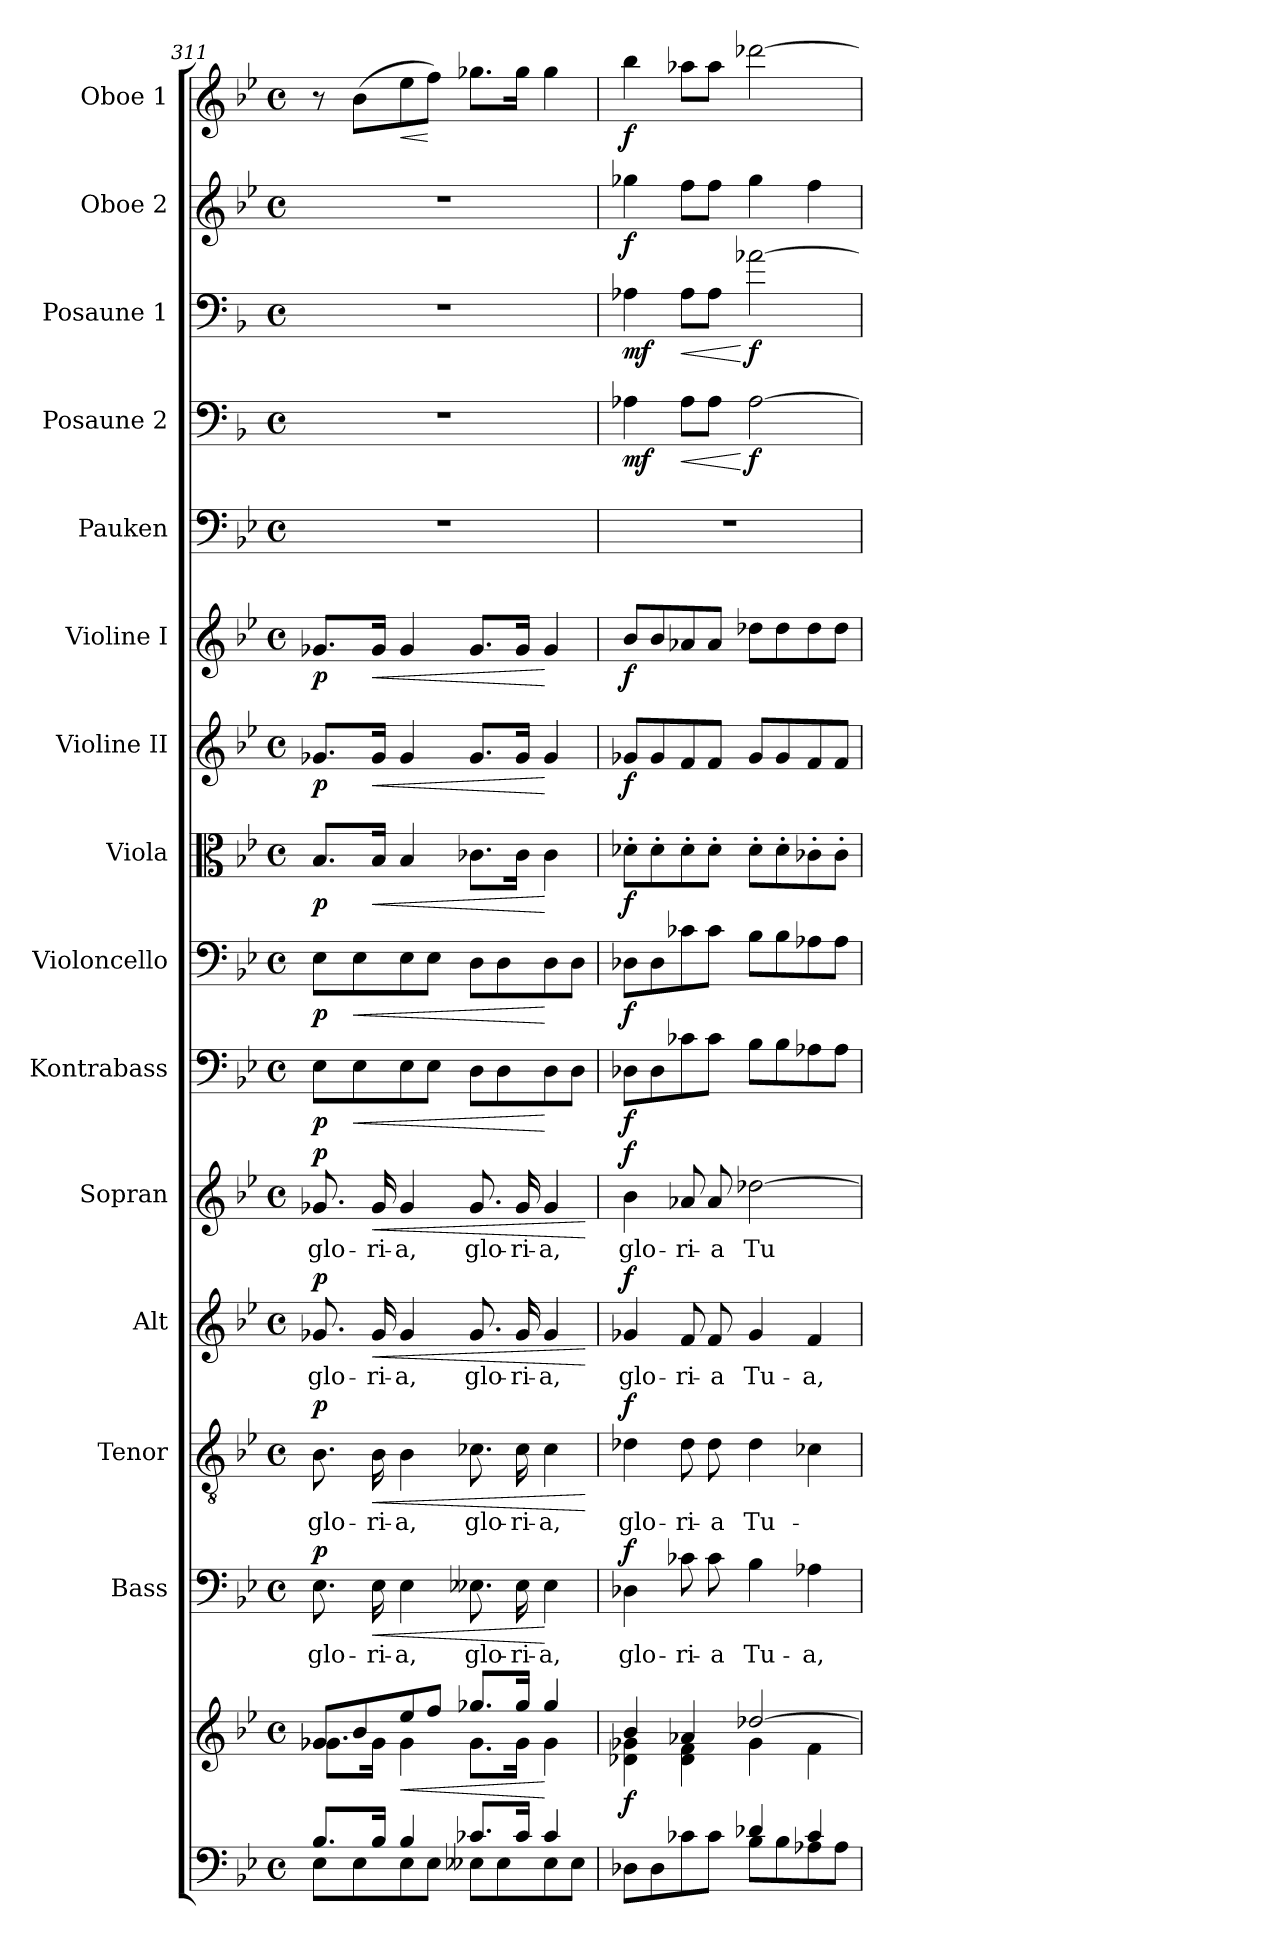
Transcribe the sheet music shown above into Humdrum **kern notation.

**kern	**kern	**dynam	**kern	**text	**dynam	**kern	**text	**dynam	**kern	**text	**dynam	**kern	**text	**dynam	**kern	**dynam	**kern	**dynam	**kern	**dynam	**kern	**dynam	**kern	**dynam	**kern	**kern	**dynam	**kern	**dynam	**kern	**dynam	**kern	**dynam
*part15	*part15	*part15	*part14	*part14	*part14	*part13	*part13	*part13	*part12	*part12	*part12	*part11	*part11	*part11	*part10	*part10	*part9	*part9	*part8	*part8	*part7	*part7	*part6	*part6	*part5	*part4	*part4	*part3	*part3	*part2	*part2	*part1	*part1
*staff16	*staff15	*staff15/16	*staff14	*staff14	*staff14	*staff13	*staff13	*staff13	*staff12	*staff12	*staff12	*staff11	*staff11	*staff11	*staff10	*staff10	*staff9	*staff9	*staff8	*staff8	*staff7	*staff7	*staff6	*staff6	*staff5	*staff4	*staff4	*staff3	*staff3	*staff2	*staff2	*staff1	*staff1
*	*	*	*I"Bass	*	*	*I"Tenor	*	*	*I"Alt	*	*	*I"Sopran	*	*	*I"Kontrabass	*	*I"Violoncello	*	*I"Viola	*	*I"Violine II	*	*I"Violine I	*	*I"Pauken	*I"Posaune 2	*	*I"Posaune 1	*	*I"Oboe 2	*	*I"Oboe 1	*
*	*	*	*I'B.	*	*	*I'T.	*	*	*I'A.	*	*	*I'S.	*	*	*I'Kb.	*	*I'Vc.	*	*I'Vla.	*	*I'Vl. II	*	*I'Vl. I	*	*I'Pk.	*I'Pos. 2	*	*I'Pos. 1	*	*I'Ob. 2	*	*I'Ob. 1	*
*clefF4	*clefG2	*	*clefF4	*	*	*clefGv2	*	*	*clefG2	*	*	*clefG2	*	*	*clefF4	*	*clefF4	*	*clefC3	*	*clefG2	*	*clefG2	*	*clefF4	*clefF4	*	*clefF4	*	*clefG2	*	*clefG2	*
*	*	*	*	*	*	*	*	*	*	*	*	*	*	*	*ITrd7c12	*	*	*	*	*	*	*	*	*	*	*ITrd4c7	*	*ITrd4c7	*	*	*	*	*
*k[b-e-]	*k[b-e-]	*	*k[b-e-]	*	*	*k[b-e-]	*	*	*k[b-e-]	*	*	*k[b-e-]	*	*	*k[b-e-]	*	*k[b-e-]	*	*k[b-e-]	*	*k[b-e-]	*	*k[b-e-]	*	*k[b-e-]	*k[b-e-]	*	*k[b-e-]	*	*k[b-e-]	*	*k[b-e-]	*
*B-:	*B-:	*	*B-:	*	*	*B-:	*	*	*B-:	*	*	*B-:	*	*	*B-:	*	*B-:	*	*B-:	*	*B-:	*	*B-:	*	*B-:	*B-:	*	*B-:	*	*B-:	*	*B-:	*
*M4/4	*M4/4	*	*M4/4	*	*	*M4/4	*	*	*M4/4	*	*	*M4/4	*	*	*M4/4	*	*M4/4	*	*M4/4	*	*M4/4	*	*M4/4	*	*M4/4	*M4/4	*	*M4/4	*	*M4/4	*	*M4/4	*
*met(c)	*met(c)	*	*met(c)	*	*	*met(c)	*	*	*met(c)	*	*	*met(c)	*	*	*met(c)	*	*met(c)	*	*met(c)	*	*met(c)	*	*met(c)	*	*met(c)	*met(c)	*	*met(c)	*	*met(c)	*	*met(c)	*
=311	=311	=311	=311	=311	=311	=311	=311	=311	=311	=311	=311	=311	=311	=311	=311	=311	=311	=311	=311	=311	=311	=311	=311	=311	=311	=311	=311	=311	=311	=311	=311	=311	=311
*^	*^	*	*	*	*	*	*	*	*	*	*	*	*	*	*	*	*	*	*	*	*	*	*	*	*	*	*	*	*	*	*	*	*
!	!	!	!	!	!	!LO:LY:b	!LO:DY:a	!	!LO:LY:b	!LO:DY:a	!	!LO:LY:b	!LO:DY:a	!	!LO:LY:b	!LO:DY:a	!	!LO:DY:b	!	!LO:DY:b	!	!LO:DY:b	!	!LO:DY:b	!	!LO:DY:b	!	!	!	!	!	!	!	!	!
8.B-/L	8E-\L	8g-/L	8.g-X\L	.	8.E-\	glo-	p	8.B-\	glo-	p	8.g-X/	glo-	p	8.g-X/	glo-	p	8EE-\L	p	8E-\L	p	8.B-/L	p	8.g-X/L	p	8.g-X/L	p	1r	1r	.	1r	.	1r	.	8r	.
!	!	!	!	!	!	!	!	!	!	!	!	!	!	!	!	!	!	!LO:HP:b	!	!LO:HP:b	!	!	!	!	!	!	!	!	!	!	!	!	!	!	!
.	8E-\	8b-/	.	.	.	.	.	.	.	.	.	.	.	.	.	.	8EE-\	<	8E-\	<	.	.	.	.	.	.	.	.	.	.	.	.	.	(>8b-\L	.
!	!	!	!	!	!	!LO:LY:b	!LO:HP:b	!	!LO:LY:b	!LO:HP:b	!	!LO:LY:b	!LO:HP:b	!	!LO:LY:b	!LO:HP:b	!	!	!	!	!	!LO:HP:b	!	!LO:HP:b	!	!LO:HP:b	!	!	!	!	!	!	!	!	!
16B-/Jk	.	.	16g-\Jk	.	16E-\	-ri-	<	16B-\	-ri-	<	16g-/	-ri-	<	16g-/	-ri-	<	.	.	.	.	16B-/Jk	<	16g-/Jk	<	16g-/Jk	<	.	.	.	.	.	.	.	.	.
!	!	!	!	!LO:HP:b	!	!LO:LY:b	!	!	!LO:LY:b	!	!	!LO:LY:b	!	!	!LO:LY:b	!	!	!	!	!	!	!	!	!	!	!	!	!	!	!	!	!	!	!	!LO:HP:b
4B-/	8E-\	8ee-/	4g-\	<	4E-\	-a,	.	4B-\	-a,	.	4g-/	-a,	.	4g-/	-a,	.	8EE-\	.	8E-\	.	4B-/	.	4g-/	.	4g-/	.	.	.	.	.	.	.	.	8ee-\	<
.	8E-\J	8ff/J	.	.	.	.	.	.	.	.	.	.	.	.	.	.	8EE-\J	.	8E-\J	.	.	.	.	.	.	.	.	.	.	.	.	.	.	8ff\J)	[
!	!	!	!	!	!	!LO:LY:b	!	!	!LO:LY:b	!	!	!LO:LY:b	!	!	!LO:LY:b	!	!	!	!	!	!	!	!	!	!	!	!	!	!	!	!	!	!	!	!
8.c-X/L	8E--X\L	8.gg-X/L	8.g-\L	.	8.E--X\	glo-	.	8.c-X\	glo-	.	8.g-/	glo-	.	8.g-/	glo-	.	8DD\L	.	8D\L	.	8.c-X\L	.	8.g-/L	.	8.g-/L	.	.	.	.	.	.	.	.	8.gg-X\L	.
.	8E--\	.	.	.	.	.	.	.	.	.	.	.	.	.	.	.	8DD\	.	8D\	.	.	.	.	.	.	.	.	.	.	.	.	.	.	.	.
!	!	!	!	!	!	!LO:LY:b	!	!	!LO:LY:b	!	!	!LO:LY:b	!	!	!LO:LY:b	!	!	!	!	!	!	!	!	!	!	!	!	!	!	!	!	!	!	!	!
16c-/Jk	.	16gg-/Jk	16g-\Jk	.	16E--\	-ri-	.	16c-\	-ri-	.	16g-/	-ri-	.	16g-/	-ri-	.	.	.	.	.	16c-\Jk	.	16g-/Jk	.	16g-/Jk	.	.	.	.	.	.	.	.	16gg-\Jk	.
!	!	!	!	!	!	!LO:LY:b	!	!	!LO:LY:b	!	!	!LO:LY:b	!	!	!LO:LY:b	!	!	!	!	!	!	!	!	!	!	!	!	!	!	!	!	!	!	!	!
4c-/	8E--\	4gg-/	4g-\	[	4E--\	-a,	[	4c-\	-a,	.	4g-/	-a,	.	4g-/	-a,	.	8DD\	[	8D\	[	4c-\	[	4g-/	[	4g-/	[	.	.	.	.	.	.	.	4gg-\	.
.	8E--\J	.	.	.	.	.	.	.	.	.	.	.	.	.	.	.	8DD\J	.	8D\J	.	.	.	.	.	.	.	.	.	.	.	.	.	.	.	.
*v	*v	*	*	*	*	*	*	*	*	*	*	*	*	*	*	*	*	*	*	*	*	*	*	*	*	*	*	*	*	*	*	*	*	*	*
*	*v	*v	*	*	*	*	*	*	*	*	*	*	*	*	*	*	*	*	*	*	*	*	*	*	*	*	*	*	*	*	*	*	*	*
.	.	.	.	.	.	.	.	[	.	.	[	.	.	[	.	.	.	.	.	.	.	.	.	.	.	.	.	.	.	.	.	.	.
=312	=312	=312	=312	=312	=312	=312	=312	=312	=312	=312	=312	=312	=312	=312	=312	=312	=312	=312	=312	=312	=312	=312	=312	=312	=312	=312	=312	=312	=312	=312	=312	=312	=312
*^	*^	*	*	*	*	*	*	*	*	*	*	*	*	*	*	*	*	*	*	*	*	*	*	*	*	*	*	*	*	*	*	*	*
!	!	!	!	!LO:DY:b	!	!LO:LY:b	!LO:DY:a	!	!LO:LY:b	!LO:DY:a	!	!LO:LY:b	!LO:DY:a	!	!LO:LY:b	!LO:DY:a	!	!LO:DY:b	!	!LO:DY:b	!	!LO:DY:b	!	!LO:DY:b	!	!LO:DY:b	!	!	!LO:DY:b	!	!LO:DY:b	!	!LO:DY:b	!	!LO:DY:b
2ryy	8D-X\L	4b-/	4d-X\ 4g-X\	f	4D-X\	glo-	f	4d-X\	glo-	f	4g-X/	glo-	f	4b-\	glo-	f	8DD-X\L	f	8D-X\L	f	8d-X'>\L	f	8g-X/L	f	8b-/L	f	1r	4D-X\	mf	4D-X\	mf	4gg-X\	f	4bb-\	f
.	8D-\	.	.	.	.	.	.	.	.	.	.	.	.	.	.	.	8DD-\	.	8D-\	.	8d-'>\	.	8g-/	.	8b-/	.	.	.	.	.	.	.	.	.	.
!	!	!	!	!	!	!LO:LY:b	!	!	!LO:LY:b	!	!	!LO:LY:b	!	!	!LO:LY:b	!	!	!	!	!	!	!	!	!	!	!	!	!	!LO:HP:b	!	!LO:HP:b	!	!	!	!
.	8c-X\	4a-X/	4d-\ 4f\	.	8c-X\	-ri-	.	8d-\	-ri-	.	8f/	-ri-	.	8a-X/	-ri-	.	8C-X\	.	8c-X\	.	8d-'>\	.	8f/	.	8a-X/	.	.	8D-\L	<	8D-\L	<	8ff\L	.	8aa-X\L	.
!	!	!	!	!	!	!LO:LY:b	!	!	!LO:LY:b	!	!	!LO:LY:b	!	!	!LO:LY:b	!	!	!	!	!	!	!	!	!	!	!	!	!	!	!	!	!	!	!	!
.	8c-\J	.	.	.	8c-\	-a	.	8d-\	-a	.	8f/	-a	.	8a-/	-a	.	8C-\J	.	8c-\J	.	8d-'>\J	.	8f/J	.	8a-/J	.	.	8D-\J	.	8D-\J	.	8ff\J	.	8aa-\J	.
!	!	!	!	!	!	!LO:LY:b	!	!	!LO:LY:b	!	!	!LO:LY:b	!	!	!LO:LY:b	!	!	!	!	!	!	!	!	!	!	!	!	!	!LO:DY:n=1:b	!	!LO:DY:n=1:b	!	!	!	!
4d-X/	8B-\L	[>2dd-X/	4g-\	.	4B-\	Tu-	.	4d-\	Tu-	.	4g-/	Tu-	.	[2dd-X\	Tu-	.	8BB-\L	.	8B-\L	.	8d-'>\L	.	8g-/L	.	8dd-X\L	.	.	[2D-\	[ f	[2d-X\	[ f	4gg-\	.	[2ddd-X\	.
.	8B-\	.	.	.	.	.	.	.	.	.	.	.	.	.	.	.	8BB-\	.	8B-\	.	8d-'>\	.	8g-/	.	8dd-\	.	.	.	.	.	.	.	.	.	.
!	!	!	!	!	!	!LO:LY:b	!	!	!	!	!	!LO:LY:b	!	!	!	!	!	!	!	!	!	!	!	!	!	!	!	!	!	!	!	!	!	!	!
4c-/	8A-X\	.	4f\	.	4A-X\	-a,	.	4c-X\	.	.	4f/	-a,	.	.	.	.	8AA-X\	.	8A-X\	.	8c-X'>\	.	8f/	.	8dd-\	.	.	.	.	.	.	4ff\	.	.	.
.	8A-\J	.	.	.	.	.	.	.	.	.	.	.	.	.	.	.	8AA-\J	.	8A-\J	.	8c-'>\J	.	8f/J	.	8dd-\J	.	.	.	.	.	.	.	.	.	.
*v	*v	*	*	*	*	*	*	*	*	*	*	*	*	*	*	*	*	*	*	*	*	*	*	*	*	*	*	*	*	*	*	*	*	*	*
*	*v	*v	*	*	*	*	*	*	*	*	*	*	*	*	*	*	*	*	*	*	*	*	*	*	*	*	*	*	*	*	*	*	*	*
=	=	=	=	=	=	=	=	=	=	=	=	=	=	=	=	=	=	=	=	=	=	=	=	=	=	=	=	=	=	=	=	=	=
*-	*-	*-	*-	*-	*-	*-	*-	*-	*-	*-	*-	*-	*-	*-	*-	*-	*-	*-	*-	*-	*-	*-	*-	*-	*-	*-	*-	*-	*-	*-	*-	*-	*-
